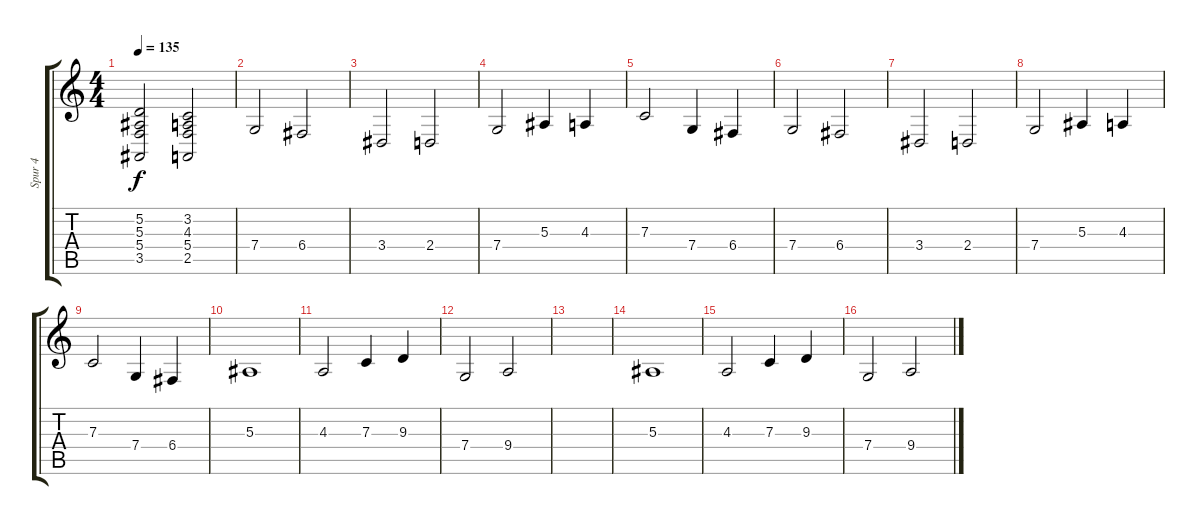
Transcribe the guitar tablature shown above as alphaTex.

\track ("Spur 4" "Spur 4") {instrument choiraahs}
\staff {score tabs}
\tuning (D4 A3 F3 C3 G2 D2) {hide}
\ts (4 4)
\tempo 135
\clef g2
\ks c
(5.2 5.3 5.4 3.5).2{dy f} (3.2 4.3 5.4 2.5).2 |
7.4.2 6.4.2 |
3.4.2 2.4.2 |
7.4.2 5.3.4 4.3.4 |
7.3.2 7.4.4 6.4.4 |
7.4.2 6.4.2 |
3.4.2 2.4.2 |
7.4.2 5.3.4 4.3.4 |
7.3.2 7.4.4 6.4.4 |
5.3.1 |
4.3.2 7.3.4 9.3.4 |
7.4.2 9.4.2 |
|
5.3.1 |
4.3.2 7.3.4 9.3.4 |
7.4.2 9.4.2
